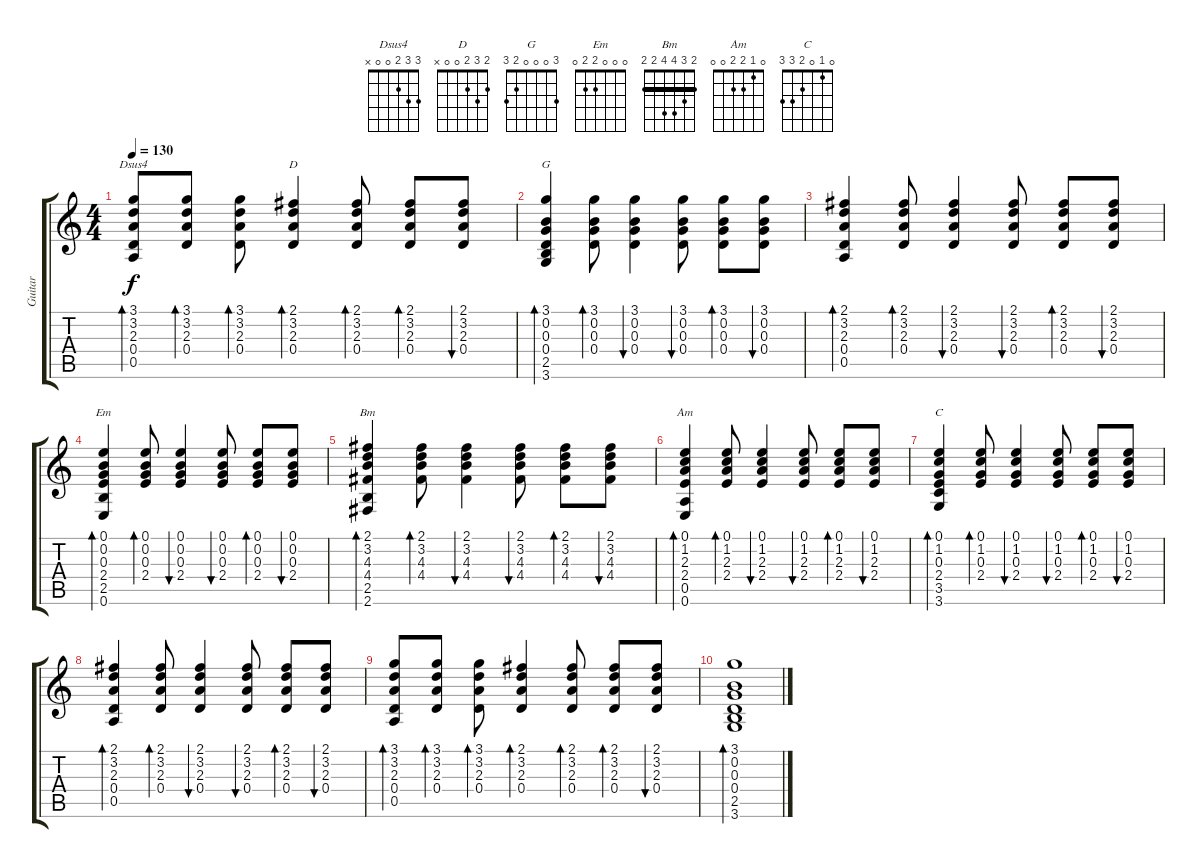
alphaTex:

\track ("Guitar" "Guitar") {instrument acousticguitarsteel}
\staff {score tabs}
\tuning (E4 B3 G3 D3 A2 E2) {hide}
\chord ("Dsus4" 3 3 2 0 0 x)
\chord ("D" 2 3 2 0 0 x)
\chord ("G" 3 0 0 0 2 3)
\chord ("Em" 0 0 0 2 2 0)
\chord ("Bm" 2 3 4 4 2 2) {barre 2}
\chord ("Am" 0 1 2 2 0 0)
\chord ("C" 0 1 0 2 3 3)
\ts (4 4)
\tempo 130
\clef g2
\ks c
(3.1 3.2 2.3 0.4 0.5).8{bd 120 ch "Dsus4" dy f} (3.1 3.2 2.3 0.4).8{bd 120} (3.1 3.2 2.3 0.4).8{bd 120} (2.1 3.2 2.3 0.4).4{bd 120 ch "D"} (2.1 3.2 2.3 0.4).8{bd 120} (2.1 3.2 2.3 0.4).8{bd 120} (2.1 3.2 2.3 0.4).8{bu 120} |
(3.1 0.2 0.3 0.4 2.5 3.6).4{bd 120 ch "G"} (3.1 0.2 0.3 0.4).8{bd 120} (3.1 0.2 0.3 0.4).4{bu 120} (3.1 0.2 0.3 0.4).8{bu 120} (3.1 0.2 0.3 0.4).8{bd 120} (3.1 0.2 0.3 0.4).8{bu 120} |
(2.1 3.2 2.3 0.4 0.5).4{bd 120} (2.1 3.2 2.3 0.4).8{bd 120} (2.1 3.2 2.3 0.4).4{bu 120} (2.1 3.2 2.3 0.4).8{bu 120} (2.1 3.2 2.3 0.4).8{bd 120} (2.1 3.2 2.3 0.4).8{bu 120} |
(0.1 0.2 0.3 2.4 2.5 0.6).4{bd 120 ch "Em"} (0.1 0.2 0.3 2.4).8{bd 120} (0.1 0.2 0.3 2.4).4{bu 120} (0.1 0.2 0.3 2.4).8{bu 120} (0.1 0.2 0.3 2.4).8{bd 120} (0.1 0.2 0.3 2.4).8{bu 120} |
(2.1 3.2 4.3 4.4 2.5 2.6).4{bd 120 ch "Bm"} (2.1 3.2 4.3 4.4).8{bd 120} (2.1 3.2 4.3 4.4).4{bu 120} (2.1 3.2 4.3 4.4).8{bu 120} (2.1 3.2 4.3 4.4).8{bd 120} (2.1 3.2 4.3 4.4).8{bu 120} |
(0.1 1.2 2.3 2.4 0.5 0.6).4{bd 120 ch "Am"} (0.1 1.2 2.3 2.4).8{bd 120} (0.1 1.2 2.3 2.4).4{bu 120} (0.1 1.2 2.3 2.4).8{bu 120} (0.1 1.2 2.3 2.4).8{bd 120} (0.1 1.2 2.3 2.4).8{bu 120} |
(0.1 1.2 0.3 2.4 3.5 3.6).4{bd 120 ch "C"} (0.1 1.2 0.3 2.4).8{bd 120} (0.1 1.2 0.3 2.4).4{bu 120} (0.1 1.2 0.3 2.4).8{bu 120} (0.1 1.2 0.3 2.4).8{bd 120} (0.1 1.2 0.3 2.4).8{bu 120} |
(2.1 3.2 2.3 0.4 0.5).4{bd 120} (2.1 3.2 2.3 0.4).8{bd 120} (2.1 3.2 2.3 0.4).4{bu 120} (2.1 3.2 2.3 0.4).8{bu 120} (2.1 3.2 2.3 0.4).8{bd 120} (2.1 3.2 2.3 0.4).8{bu 120} |
(3.1 3.2 2.3 0.4 0.5).8{bd 120} (3.1 3.2 2.3 0.4).8{bd 120} (3.1 3.2 2.3 0.4).8{bd 120} (2.1 3.2 2.3 0.4).4{bd 120} (2.1 3.2 2.3 0.4).8{bd 120} (2.1 3.2 2.3 0.4).8{bd 120} (2.1 3.2 2.3 0.4).8{bu 120} |
(3.1 0.2 0.3 0.4 2.5 3.6).1{bd 120}
